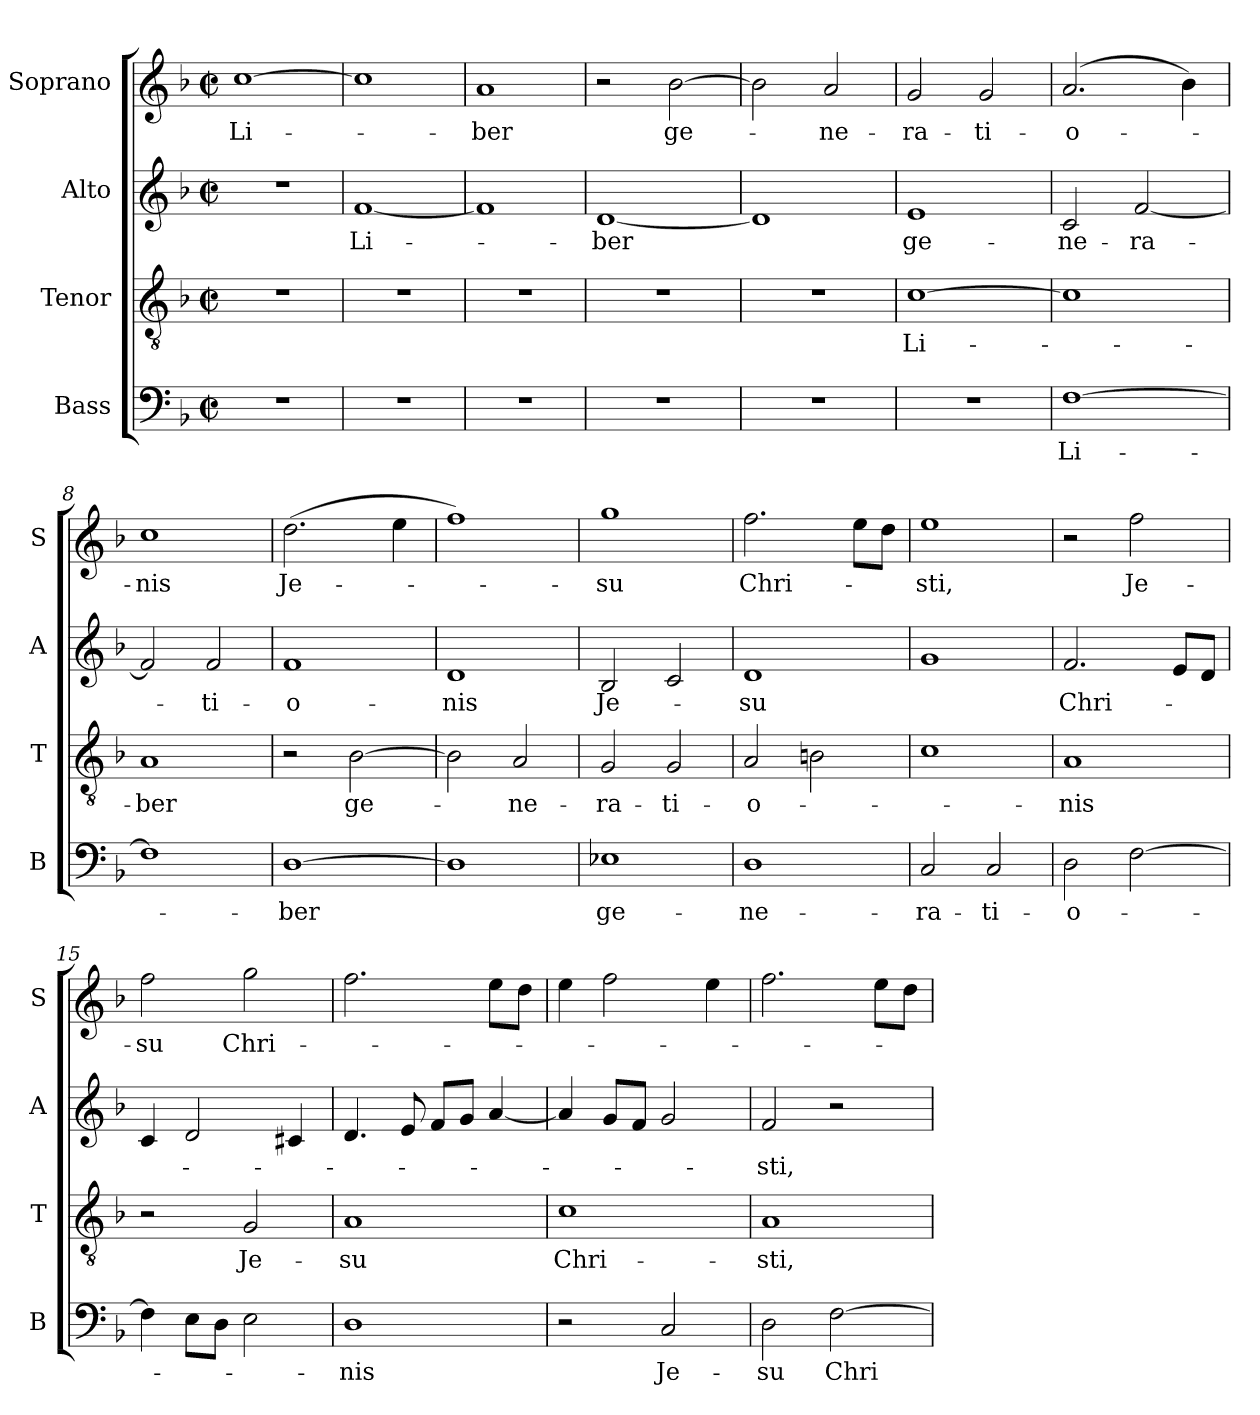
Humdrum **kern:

**kern	**text	**kern	**text	**kern	**text	**kern	**text
*part4	*part4	*part3	*part3	*part2	*part2	*part1	*part1
*staff4	*staff4	*staff3	*staff3	*staff2	*staff2	*staff1	*staff1
*I"Bass	*	*I"Tenor	*	*I"Alto	*	*I"Soprano	*
*I'B	*	*I'T	*	*I'A	*	*I'S	*
*clefF4	*	*clefGv2	*	*clefG2	*	*clefG2	*
*k[b-]	*	*k[b-]	*	*k[b-]	*	*k[b-]	*
*F:	*	*F:	*	*F:	*	*F:	*
*M2/2	*	*M2/2	*	*M2/2	*	*M2/2	*
*met(c|)	*	*met(c|)	*	*met(c|)	*	*met(c|)	*
*MM120	*	*MM120	*	*MM120	*	*MM120	*
=1	=1	=1	=1	=1	=1	=1	=1
!	!	!	!	!	!	!	!LO:LY:b
1r	.	1r	.	1r	.	[1cc	Li-
=2	=2	=2	=2	=2	=2	=2	=2
!	!	!	!	!	!LO:LY:b	!	!
1r	.	1r	.	[1f	Li-	1cc]	.
=3	=3	=3	=3	=3	=3	=3	=3
!	!	!	!	!	!	!	!LO:LY:b
1r	.	1r	.	1f]	.	1a	-ber
=4	=4	=4	=4	=4	=4	=4	=4
!	!	!	!	!	!LO:LY:b	!	!
1r	.	1r	.	[1d	-ber	2r	.
!	!	!	!	!	!	!	!LO:LY:b
.	.	.	.	.	.	[2b-\	ge-
=5	=5	=5	=5	=5	=5	=5	=5
1r	.	1r	.	1d]	.	2b-\]	.
!	!	!	!	!	!	!	!LO:LY:b
.	.	.	.	.	.	2a/	-ne-
=6	=6	=6	=6	=6	=6	=6	=6
!	!	!	!LO:LY:b	!	!LO:LY:b	!	!LO:LY:b
1r	.	[1c	Li-	1e	ge-	2g/	-ra-
!	!	!	!	!	!	!	!LO:LY:b
.	.	.	.	.	.	2g/	-ti-
!!LO:LB:g=z
=7	=7	=7	=7	=7	=7	=7	=7
!	!LO:LY:b	!	!	!	!LO:LY:b	!	!LO:LY:b
[1F	Li-	1c]	.	2c/	-ne-	(>2.a/	-o-
!	!	!	!	!	!LO:LY:b	!	!
.	.	.	.	[2f/	-ra-	.	.
.	.	.	.	.	.	4b-\)	.
=8	=8	=8	=8	=8	=8	=8	=8
!	!	!	!LO:LY:b	!	!	!	!LO:LY:b
1F]	.	1A	-ber	2f/]	.	1cc	-nis
!	!	!	!	!	!LO:LY:b	!	!
.	.	.	.	2f/	-ti-	.	.
=9	=9	=9	=9	=9	=9	=9	=9
!	!LO:LY:b	!	!	!	!LO:LY:b	!	!LO:LY:b
[1D	-ber	2r	.	1f	-o-	(>2.dd\	Je-
!	!	!	!LO:LY:b	!	!	!	!
.	.	[2B-\	ge-	.	.	.	.
.	.	.	.	.	.	4ee\	.
=10	=10	=10	=10	=10	=10	=10	=10
!	!	!	!	!	!LO:LY:b	!	!
1D]	.	2B-\]	.	1d	-nis	1ff)	.
!	!	!	!LO:LY:b	!	!	!	!
.	.	2A/	-ne-	.	.	.	.
=11	=11	=11	=11	=11	=11	=11	=11
!	!LO:LY:b	!	!LO:LY:b	!	!LO:LY:b	!	!LO:LY:b
1E-X	ge-	2G/	-ra-	2B-/	Je-	1gg	-su
!	!	!	!LO:LY:b	!	!	!	!
.	.	2G/	-ti-	2c/	.	.	.
=12	=12	=12	=12	=12	=12	=12	=12
!	!LO:LY:b	!	!LO:LY:b	!	!LO:LY:b	!	!LO:LY:b
1D	-ne-	2A/	-o-	1d	-su	2.ff\	Chri-
.	.	2Bn\	.	.	.	.	.
.	.	.	.	.	.	8ee\L	.
.	.	.	.	.	.	8dd\J	.
!!LO:PB:g=z
=13	=13	=13	=13	=13	=13	=13	=13
!	!LO:LY:b	!	!	!	!	!	!LO:LY:b
2C/	-ra-	1c	.	1g	.	1ee	-sti,
!	!LO:LY:b	!	!	!	!	!	!
2C/	-ti-	.	.	.	.	.	.
=14	=14	=14	=14	=14	=14	=14	=14
!	!LO:LY:b	!	!LO:LY:b	!	!LO:LY:b	!	!
2D\	-o-	1A	-nis	2.f/	Chri-	2r	.
!	!	!	!	!	!	!	!LO:LY:b
[2F\	.	.	.	.	.	2ff\	Je-
.	.	.	.	8e/L	.	.	.
.	.	.	.	8d/J	.	.	.
=15	=15	=15	=15	=15	=15	=15	=15
!	!	!	!	!	!	!	!LO:LY:b
4F\]	.	2r	.	4c/	.	2ff\	-su
8E\L	.	.	.	2d/	.	.	.
8D\J	.	.	.	.	.	.	.
!	!	!	!LO:LY:b	!	!	!	!LO:LY:b
2E\	.	2G/	Je-	.	.	2gg\	Chri-
.	.	.	.	4c#X/	.	.	.
=16	=16	=16	=16	=16	=16	=16	=16
!	!LO:LY:b	!	!LO:LY:b	!	!	!	!
1D	-nis	1A	-su	4.d/	.	2.ff\	.
.	.	.	.	8e/	.	.	.
.	.	.	.	8f/L	.	.	.
.	.	.	.	8g/J	.	.	.
.	.	.	.	[4a/	.	8ee\L	.
.	.	.	.	.	.	8dd\J	.
=17	=17	=17	=17	=17	=17	=17	=17
!	!	!	!LO:LY:b	!	!	!	!
2r	.	1c	Chri-	4a/]	.	4ee\	.
.	.	.	.	8g/L	.	2ff\	.
.	.	.	.	8f/J	.	.	.
!	!LO:LY:b	!	!	!	!	!	!
2C/	Je-	.	.	2g/	.	.	.
.	.	.	.	.	.	4ee\	.
!!LO:LB:g=z
=18	=18	=18	=18	=18	=18	=18	=18
!	!LO:LY:b	!	!LO:LY:b	!	!LO:LY:b	!	!
2D\	-su	1A	-sti,	2f/	-sti,	2.ff\	.
!	!LO:LY:b	!	!	!	!	!	!
[2F\	Chri-	.	.	2r	.	.	.
.	.	.	.	.	.	8ee\L	.
.	.	.	.	.	.	8dd\J	.
=	=	=	=	=	=	=	=
*-	*-	*-	*-	*-	*-	*-	*-
